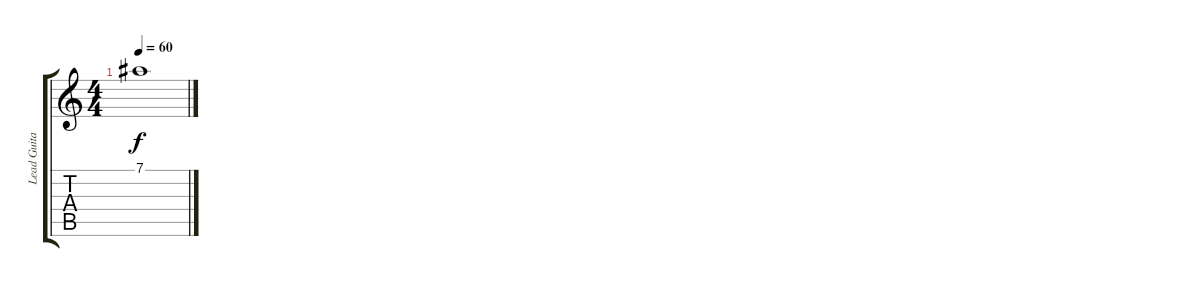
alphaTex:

\track ("Lead Guitar" "Lead Guita") {instrument distortionguitar}
\staff {score tabs}
\tuning (Eb4 Bb3 Gb3 Db3 Ab2 Eb2) {hide}
\ts (4 4)
\tempo 60
\clef g2
\ks c
7.1{t}.1{dy f}
